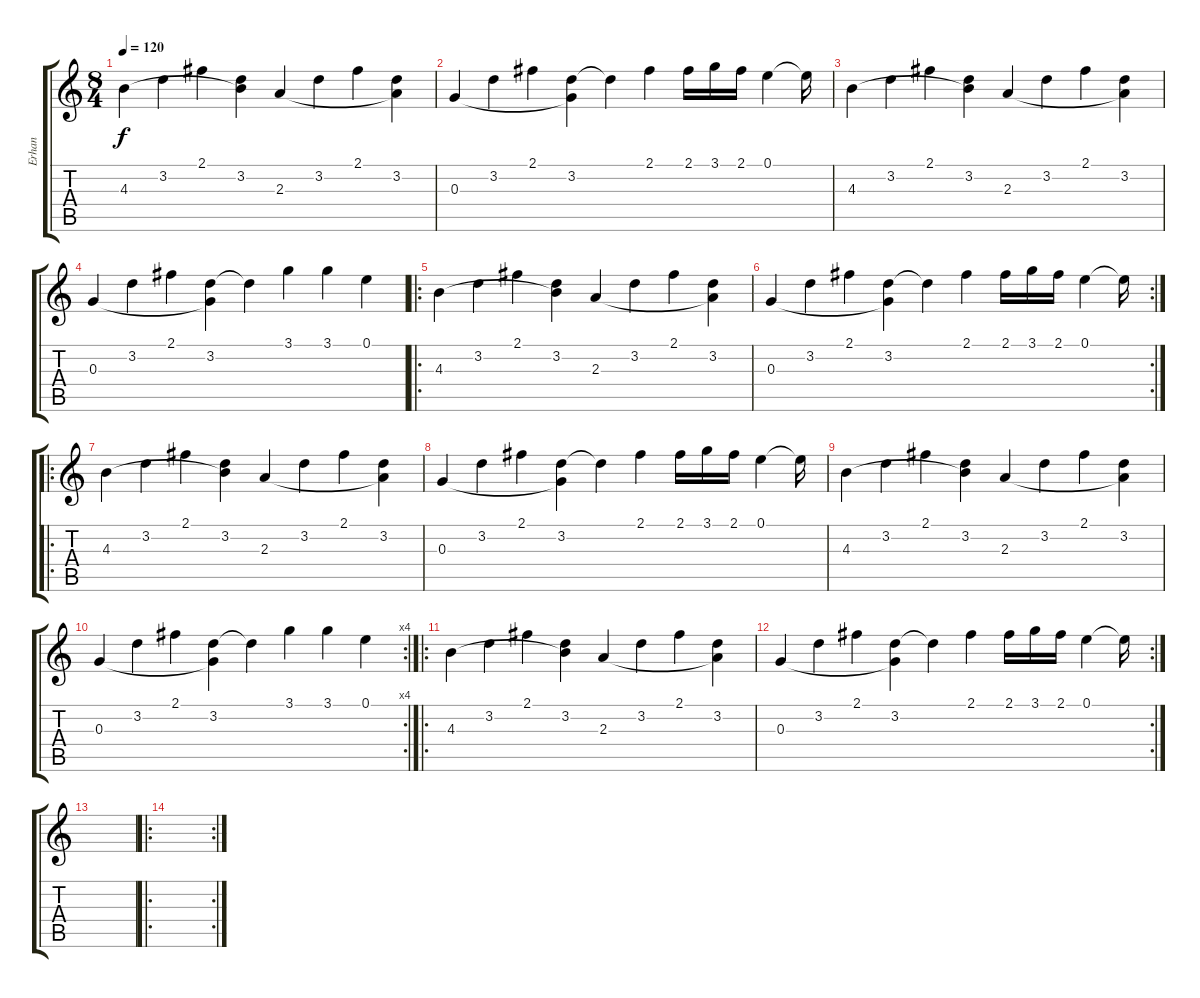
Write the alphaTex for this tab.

\track ("Erhan" "Erhan") {instrument acousticguitarnylon}
\staff {score tabs}
\tuning (E4 B3 G3 D3 A2 E2) {hide}
\ts (8 4)
\tempo 120
\clef g2
\ks c
4.3.4{dy f instrument acousticguitarnylon} 3.2.4 2.1.4 (3.2 4.3{t}).4 2.3.4 3.2.4 2.1.4 (3.2 2.3{t}).4 |
0.3.4 3.2.4 2.1.4 (3.2 0.3{t}).4 3.2{t}.4 2.1.4 2.1.16 3.1.16 2.1.16 0.1.4 0.1{t}.16 |
4.3.4 3.2.4 2.1.4 (3.2 4.3{t}).4 2.3.4 3.2.4 2.1.4 (3.2 2.3{t}).4 |
0.3.4 3.2.4 2.1.4 (3.2 0.3{t}).4 3.2{t}.4 3.1.4 3.1.4 0.1.4 |
\ro
4.3.4{instrument electricguitarclean} 3.2.4 2.1.4 (3.2 4.3{t}).4 2.3.4 3.2.4 2.1.4 (3.2 2.3{t}).4 |
\rc 2
0.3.4 3.2.4 2.1.4 (3.2 0.3{t}).4 3.2{t}.4 2.1.4 2.1.16 3.1.16 2.1.16 0.1.4 0.1{t}.16 |
\ro
4.3.4 3.2.4 2.1.4 (3.2 4.3{t}).4 2.3.4 3.2.4 2.1.4 (3.2 2.3{t}).4 |
0.3.4 3.2.4 2.1.4 (3.2 0.3{t}).4 3.2{t}.4 2.1.4 2.1.16 3.1.16 2.1.16 0.1.4 0.1{t}.16 |
4.3.4 3.2.4 2.1.4 (3.2 4.3{t}).4 2.3.4 3.2.4 2.1.4 (3.2 2.3{t}).4 |
\rc 4
0.3.4 3.2.4 2.1.4 (3.2 0.3{t}).4 3.2{t}.4 3.1.4 3.1.4 0.1.4 |
\ro
4.3.4 3.2.4 2.1.4 (3.2 4.3{t}).4 2.3.4 3.2.4 2.1.4 (3.2 2.3{t}).4 |
\rc 2
0.3.4 3.2.4 2.1.4 (3.2 0.3{t}).4 3.2{t}.4 2.1.4 2.1.16 3.1.16 2.1.16 0.1.4 0.1{t}.16 |
|
\ro
\rc 2
